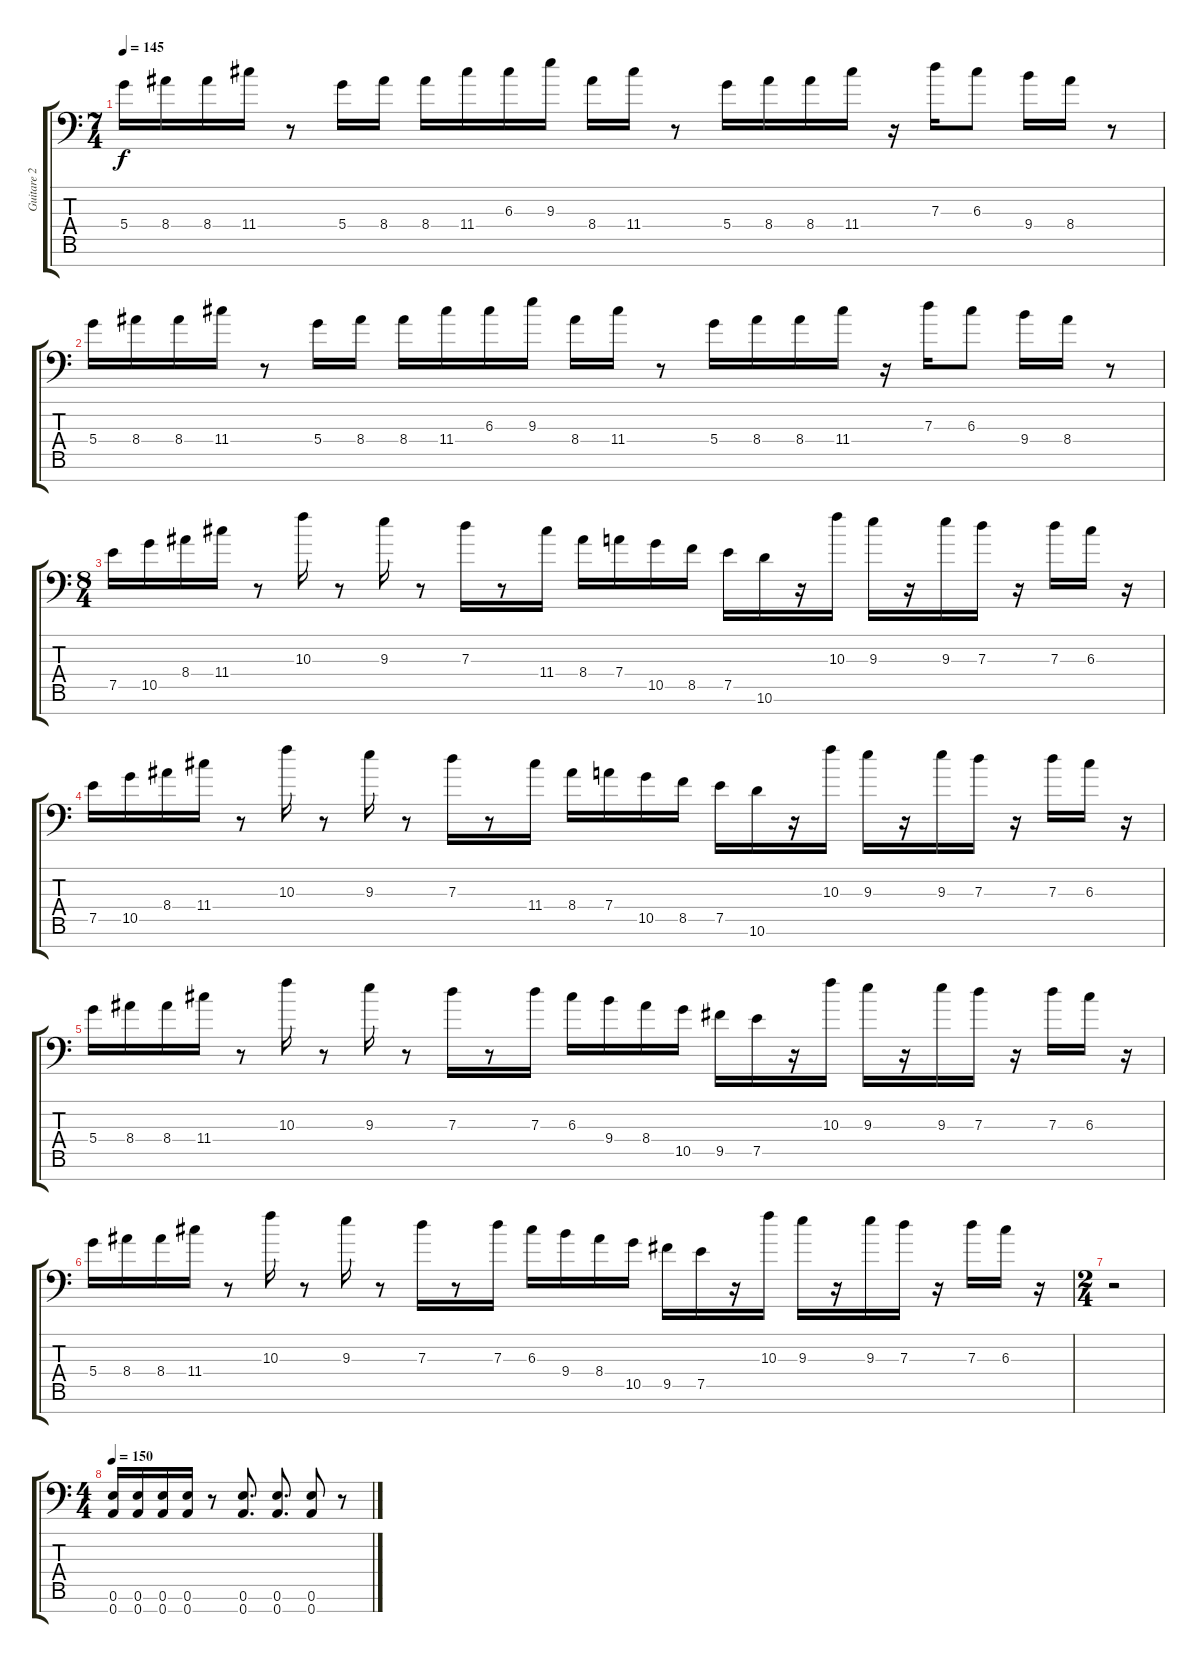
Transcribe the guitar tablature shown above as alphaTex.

\track ("Guitare 2" "Guitare 2") {instrument distortionguitar}
\staff {score tabs}
\tuning (E4 B3 G3 D3 A2 E2 A1) {hide}
\ts (7 4)
\tempo 145
\clef f4
\ks c
5.4.16{dy f} 8.4.16 8.4.16 11.4.16 r.8 5.4.16 8.4.16 8.4.16 11.4.16 6.3.16 9.3.16 8.4.16 11.4.16 r.8 5.4.16 8.4.16 8.4.16 11.4.16 r.16 7.3.16 6.3.8 9.4.16 8.4.16 r.8 |
5.4.16 8.4.16 8.4.16 11.4.16 r.8 5.4.16 8.4.16 8.4.16 11.4.16 6.3.16 9.3.16 8.4.16 11.4.16 r.8 5.4.16 8.4.16 8.4.16 11.4.16 r.16 7.3.16 6.3.8 9.4.16 8.4.16 r.8 |
\ts (8 4)
7.5.16 10.5.16 8.4.16 11.4.16 r.8 10.3.16 r.8 9.3.16 r.8 7.3.16 r.8 11.4.16 8.4.16 7.4.16 10.5.16 8.5.16 7.5.16 10.6.16 r.16 10.3.16 9.3.16 r.16 9.3.16 7.3.16 r.16 7.3.16 6.3.16 r.16 |
7.5.16 10.5.16 8.4.16 11.4.16 r.8 10.3.16 r.8 9.3.16 r.8 7.3.16 r.8 11.4.16 8.4.16 7.4.16 10.5.16 8.5.16 7.5.16 10.6.16 r.16 10.3.16 9.3.16 r.16 9.3.16 7.3.16 r.16 7.3.16 6.3.16 r.16 |
5.4.16 8.4.16 8.4.16 11.4.16 r.8 10.3.16 r.8 9.3.16 r.8 7.3.16 r.8 7.3.16 6.3.16 9.4.16 8.4.16 10.5.16 9.5.16 7.5.16 r.16 10.3.16 9.3.16 r.16 9.3.16 7.3.16 r.16 7.3.16 6.3.16 r.16 |
5.4.16 8.4.16 8.4.16 11.4.16 r.8 10.3.16 r.8 9.3.16 r.8 7.3.16 r.8 7.3.16 6.3.16 9.4.16 8.4.16 10.5.16 9.5.16 7.5.16 r.16 10.3.16 9.3.16 r.16 9.3.16 7.3.16 r.16 7.3.16 6.3.16 r.16 |
\ts (2 4)
r.2 |
\ts (4 4)
\tempo 150
(0.6 0.7).16 (0.6 0.7).16 (0.6 0.7).16 (0.6 0.7).16 r.8 (0.6 0.7).8{d} (0.6 0.7).8{d} (0.6 0.7).8 r.8
